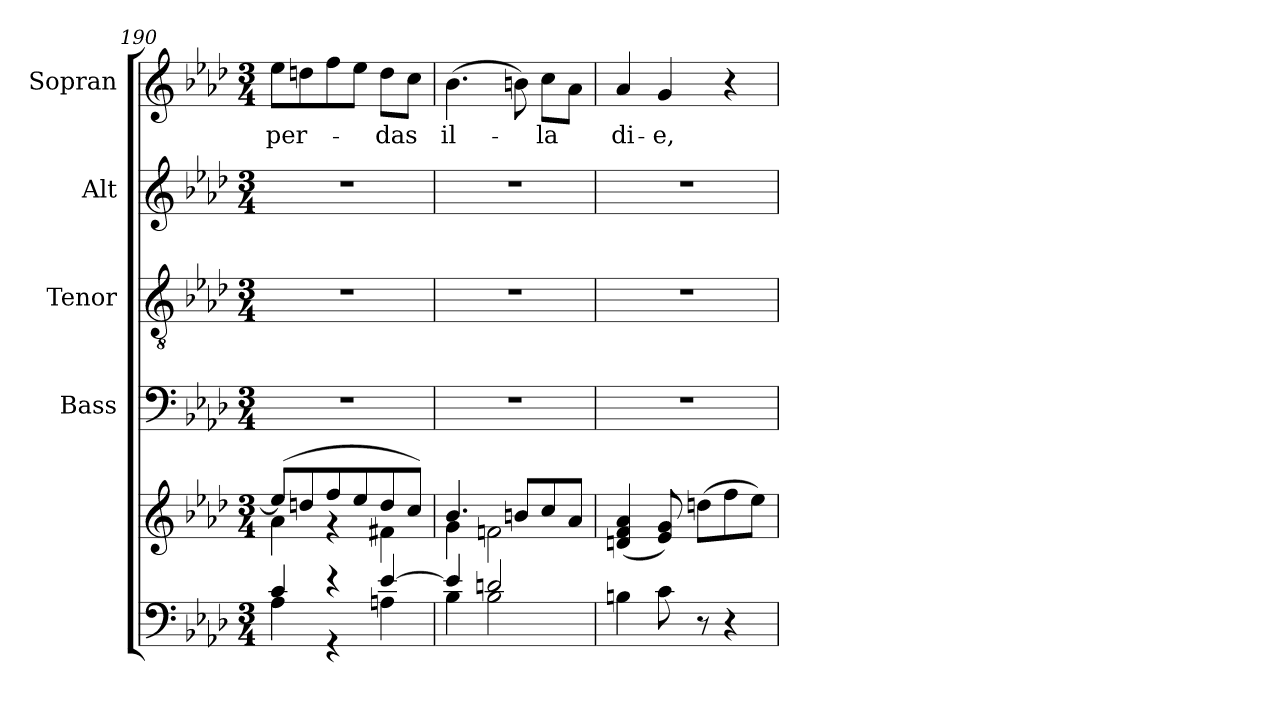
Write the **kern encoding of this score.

**kern	**kern	**kern	**kern	**kern	**kern	**text
*part5	*part5	*part4	*part3	*part2	*part1	*part1
*staff6	*staff5	*staff4	*staff3	*staff2	*staff1	*staff1
*	*	*I"Bass	*I"Tenor	*I"Alt	*I"Sopran	*
*	*	*I'B.	*I'T.	*I'A.	*I'S.	*
*clefF4	*clefG2	*clefF4	*clefGv2	*clefG2	*clefG2	*
*k[b-e-a-d-]	*k[b-e-a-d-]	*k[b-e-a-d-]	*k[b-e-a-d-]	*k[b-e-a-d-]	*k[b-e-a-d-]	*
*A-:	*A-:	*A-:	*A-:	*A-:	*A-:	*
*M3/4	*M3/4	*M3/4	*M3/4	*M3/4	*M3/4	*
=190	=190	=190	=190	=190	=190	=190
*^	*^	*	*	*	*	*
!	!	!	!	!	!	!	!	!LO:LY:b
4c/	4A-\	(>8ee-/L]	4a-\	2.r	2.r	2.r	8ee-\L	per-
.	.	8ddn/	.	.	.	.	8ddn\	.
4r	4r	8ff/	4rg	.	.	.	8ff\	.
.	.	8ee-/	.	.	.	.	8ee-\J	.
!	!	!	!	!	!	!	!	!LO:LY:b
[>4e-/	4An\	8dd/	4f#X\	.	.	.	8dd\L	-das
.	.	8cc/J)	.	.	.	.	8cc\J	.
=191	=191	=191	=191	=191	=191	=191	=191	=191
!	!	!	!	!	!	!	!	!LO:LY:b
4e-/]	4B-\	4.b-/	4g\	2.r	2.r	2.r	(>4.b-\	il-
2dn/	2B-\	.	2fn\	.	.	.	.	.
.	.	8bn/L	.	.	.	.	8bn\)	.
!	!	!	!	!	!	!	!	!LO:LY:b
.	.	8cc/	.	.	.	.	8cc\L	-la
.	.	8a-/J	.	.	.	.	8a-\J	.
*v	*v	*	*	*	*	*	*	*
*	*v	*v	*	*	*	*	*
=192	=192	=192	=192	=192	=192	=192
!	!	!	!	!	!	!LO:LY:b
4Bn\	(4dn/ 4f/ 4a-/	2.r	2.r	2.r	4a-/	di-
!	!	!	!	!	!	!LO:LY:b
8c\	8e-/ 8g/)	.	.	.	4g/	-e,
8r	(>8ddn\L	.	.	.	.	.
4r	8ff\	.	.	.	4r	.
.	8ee-\J)	.	.	.	.	.
=	=	=	=	=	=	=
*-	*-	*-	*-	*-	*-	*-
